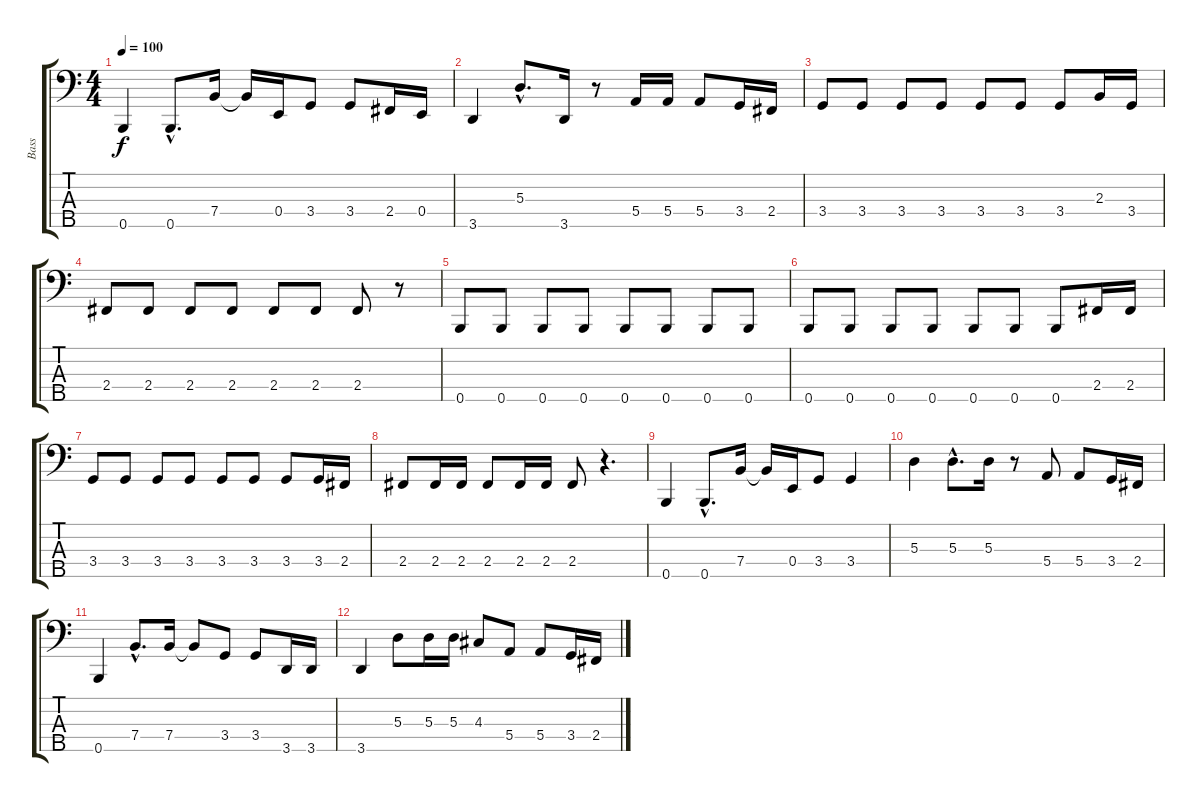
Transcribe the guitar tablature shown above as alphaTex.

\track ("Bass" "Bass") {instrument electricbassfinger}
\staff {score tabs}
\tuning (G2 D2 A1 E1 B0) {hide}
\ts (4 4)
\tempo 100
\clef f4
\ks c
0.5.4{dy f} 0.5{hac}.8{d} 7.4.16 7.4{t}.16 0.4.16 3.4.8 3.4.8 2.4.16 0.4.16 |
3.5.4 5.3{hac}.8{d} 3.5.16 r.8 5.4.16 5.4.16 5.4.8 3.4.16 2.4.16 |
3.4.8 3.4.8 3.4.8 3.4.8 3.4.8 3.4.8 3.4.8 2.3.16 3.4.16 |
2.4.8 2.4.8 2.4.8 2.4.8 2.4.8 2.4.8 2.4.8 r.8 |
0.5.8 0.5.8 0.5.8 0.5.8 0.5.8 0.5.8 0.5.8 0.5.8 |
0.5.8 0.5.8 0.5.8 0.5.8 0.5.8 0.5.8 0.5.8 2.4.16 2.4.16 |
3.4.8 3.4.8 3.4.8 3.4.8 3.4.8 3.4.8 3.4.8 3.4.16 2.4.16 |
2.4.8 2.4.16 2.4.16 2.4.8 2.4.16 2.4.16 2.4.8 r.4{d} |
0.5.4 0.5{hac}.8{d} 7.4.16 7.4{t}.16 0.4.16 3.4.8 3.4.4 |
5.3.4 5.3{hac}.8{d} 5.3.16 r.8 5.4.8 5.4.8 3.4.16 2.4.16 |
0.5.4 7.4{hac}.8{d} 7.4.16 7.4{t}.8 3.4.8 3.4.8 3.5.16 3.5.16 |
3.5.4 5.3.8 5.3.16 5.3.16 4.3.8 5.4.8 5.4.8 3.4.16 2.4.16
